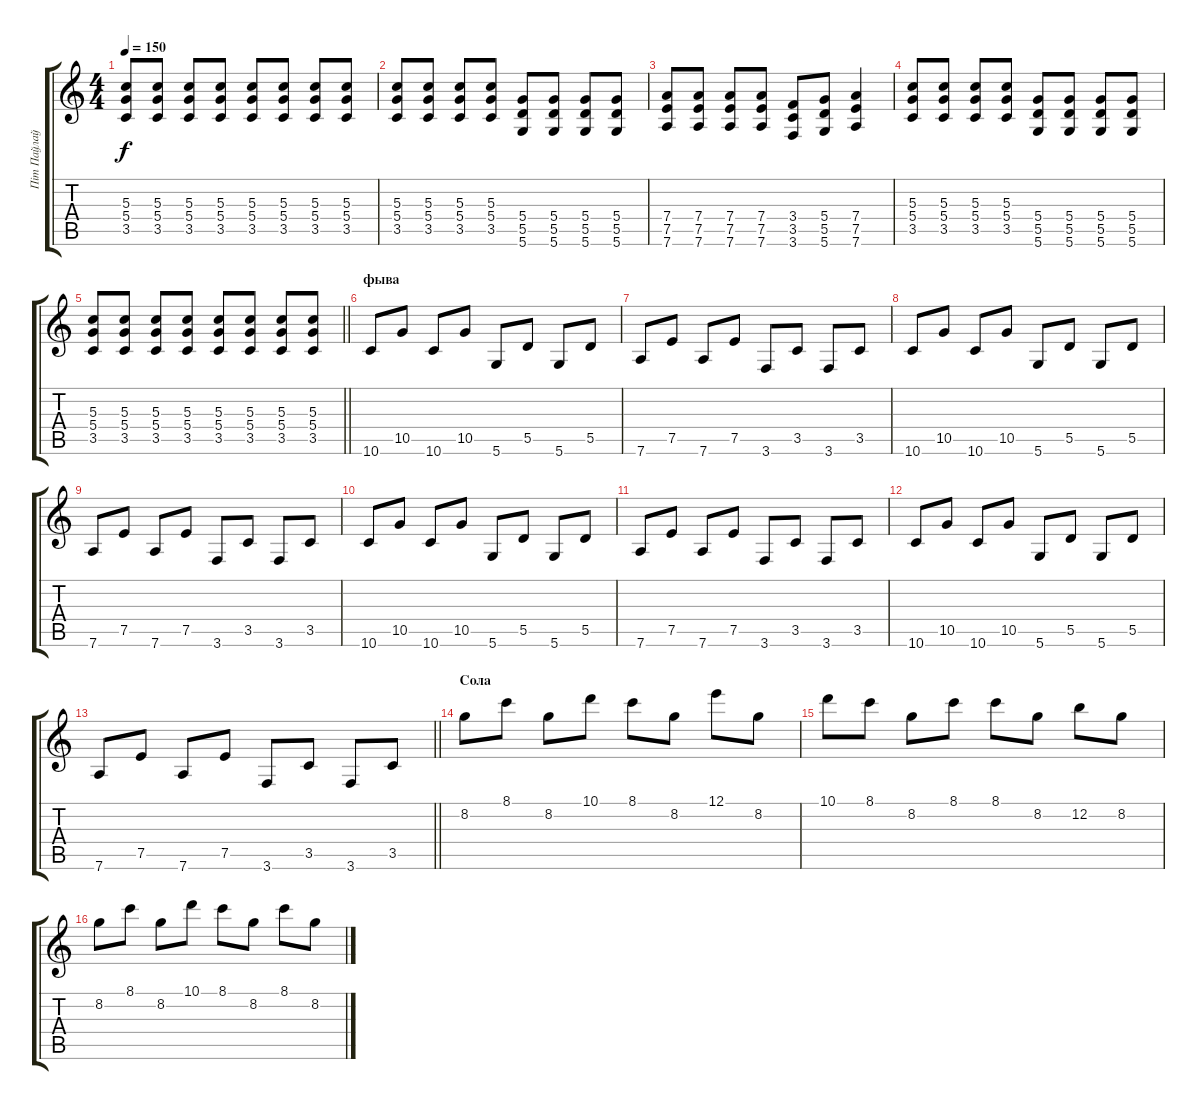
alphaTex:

\track ("Піт Паўлаў" "Піт Паўлаў") {instrument overdrivenguitar}
\staff {score tabs}
\tuning (E4 B3 G3 D3 A2 D2) {hide}
\ts (4 4)
\tempo 150
\clef g2
\ks c
(5.3 5.4 3.5).8{dy f} (5.3 5.4 3.5).8 (5.3 5.4 3.5).8 (5.3 5.4 3.5).8 (5.3 5.4 3.5).8 (5.3 5.4 3.5).8 (5.3 5.4 3.5).8 (5.3 5.4 3.5).8 |
(5.3 5.4 3.5).8 (5.3 5.4 3.5).8 (5.3 5.4 3.5).8 (5.3 5.4 3.5).8 (5.4 5.5 5.6).8 (5.4 5.5 5.6).8 (5.4 5.5 5.6).8 (5.4 5.5 5.6).8 |
(7.4 7.5 7.6).8 (7.4 7.5 7.6).8 (7.4 7.5 7.6).8 (7.4 7.5 7.6).8 (3.4 3.5 3.6).8 (5.4 5.5 5.6).8 (7.4 7.5 7.6).4 |
(5.3 5.4 3.5).8 (5.3 5.4 3.5).8 (5.3 5.4 3.5).8 (5.3 5.4 3.5).8 (5.4 5.5 5.6).8 (5.4 5.5 5.6).8 (5.4 5.5 5.6).8 (5.4 5.5 5.6).8 |
\barLineRight lightlight
(5.3 5.4 3.5).8 (5.3 5.4 3.5).8 (5.3 5.4 3.5).8 (5.3 5.4 3.5).8 (5.3 5.4 3.5).8 (5.3 5.4 3.5).8 (5.3 5.4 3.5).8 (5.3 5.4 3.5).8 |
\section ("" "фыва")
10.6.8 10.5.8 10.6.8 10.5.8 5.6.8 5.5.8 5.6.8 5.5.8 |
7.6.8 7.5.8 7.6.8 7.5.8 3.6.8 3.5.8 3.6.8 3.5.8 |
10.6.8 10.5.8 10.6.8 10.5.8 5.6.8 5.5.8 5.6.8 5.5.8 |
7.6.8 7.5.8 7.6.8 7.5.8 3.6.8 3.5.8 3.6.8 3.5.8 |
10.6.8 10.5.8 10.6.8 10.5.8 5.6.8 5.5.8 5.6.8 5.5.8 |
7.6.8 7.5.8 7.6.8 7.5.8 3.6.8 3.5.8 3.6.8 3.5.8 |
10.6.8 10.5.8 10.6.8 10.5.8 5.6.8 5.5.8 5.6.8 5.5.8 |
\barLineRight lightlight
7.6.8 7.5.8 7.6.8 7.5.8 3.6.8 3.5.8 3.6.8 3.5.8 |
\section ("" "Сола")
8.2.8 8.1.8 8.2.8 10.1.8 8.1.8 8.2.8 12.1.8 8.2.8 |
10.1.8 8.1.8 8.2.8 8.1.8 8.1.8 8.2.8 12.2.8 8.2.8 |
8.2.8 8.1.8 8.2.8 10.1.8 8.1.8 8.2.8 8.1.8 8.2.8
